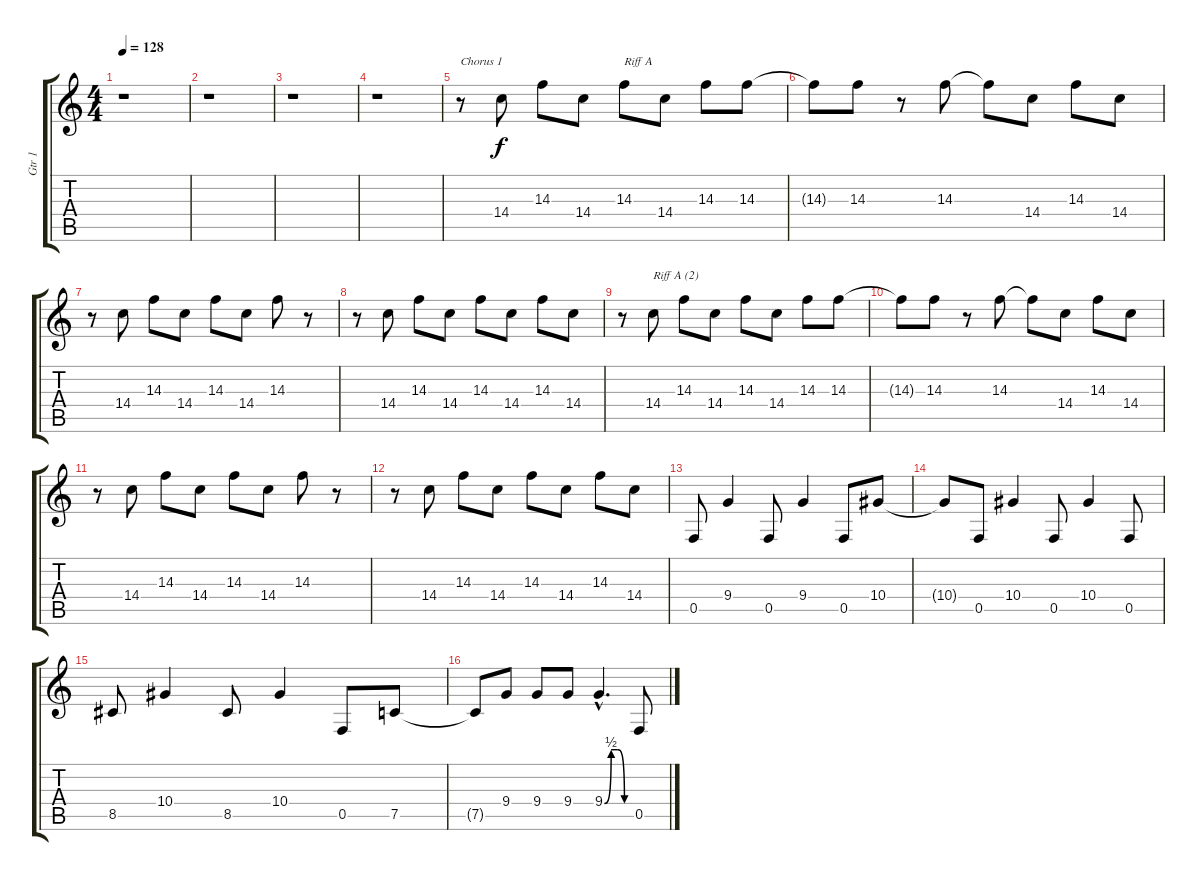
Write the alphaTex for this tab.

\track ("Gtr 1" "Gtr 1") {instrument electricguitarjazz}
\staff {score tabs}
\tuning (C4 G3 Eb3 Bb2 F2 C2) {hide}
\ts (4 4)
\tempo 128
\clef g2
\ks c
r.1{dy f} |
r.1 |
r.1 |
r.1 |
r.8{txt "Chorus 1"} 14.4.8 14.3.8 14.4.8 14.3.8{txt "Riff A"} 14.4.8 14.3.8 14.3.8 |
14.3{t}.8 14.3.8 r.8 14.3.8 14.3{t}.8 14.4.8 14.3.8 14.4.8 |
r.8 14.4.8 14.3.8 14.4.8 14.3.8 14.4.8 14.3.8 r.8 |
r.8 14.4.8 14.3.8 14.4.8 14.3.8 14.4.8 14.3.8 14.4.8 |
r.8 14.4.8{txt "Riff A (2)"} 14.3.8 14.4.8 14.3.8 14.4.8 14.3.8 14.3.8 |
14.3{t}.8 14.3.8 r.8 14.3.8 14.3{t}.8 14.4.8 14.3.8 14.4.8 |
r.8 14.4.8 14.3.8 14.4.8 14.3.8 14.4.8 14.3.8 r.8 |
r.8 14.4.8 14.3.8 14.4.8 14.3.8 14.4.8 14.3.8 14.4.8 |
0.5.8 9.4.4 0.5.8 9.4.4 0.5.8 10.4.8 |
10.4{t}.8 0.5.8 10.4.4 0.5.8 10.4.4 0.5.8 |
8.5.8 10.4.4 8.5.8 10.4.4 0.5.8 7.5.8 |
7.5{t}.8 9.4.8 9.4.8 9.4.8 9.4{be (custom 0 0 15 2 30 2 45 0 60 0) hac}.4{d} 0.5.8
